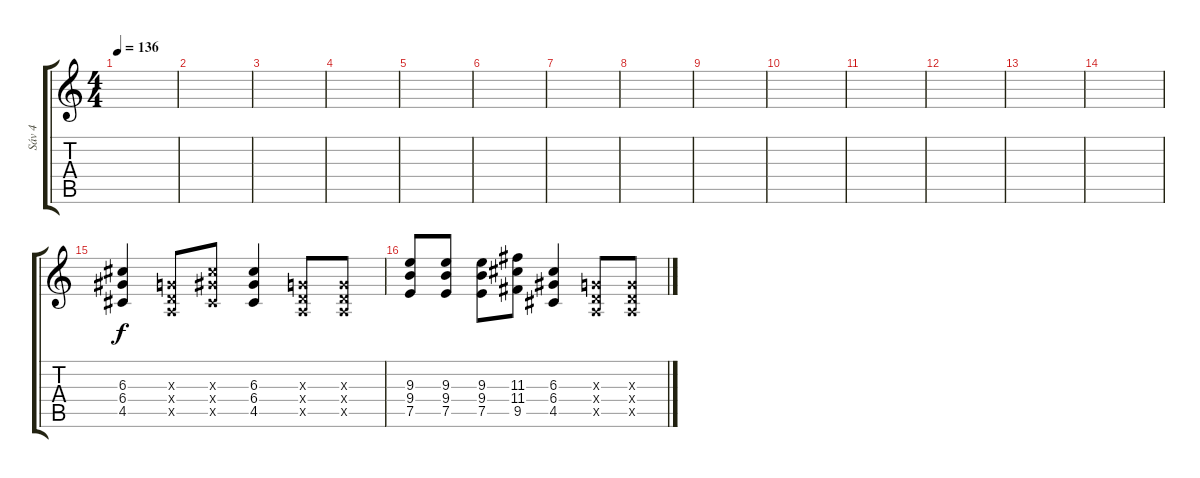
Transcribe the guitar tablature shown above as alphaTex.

\track ("Sáv 4" "Sáv 4") {instrument overdrivenguitar}
\staff {score tabs}
\tuning (E4 B3 G3 D3 A2 E2) {hide}
\ts (4 4)
\tempo 136
\clef g2
\ks c
|
|
|
|
|
|
|
|
|
|
|
|
|
|
(6.3 6.4 4.5).4 (0.3{x} 0.4{x} 0.5{x}).8 (6.3{x} 6.4{x} 4.5{x}).8 (6.3 6.4 4.5).4 (0.3{x} 0.4{x} 0.5{x}).8 (0.3{x} 0.4{x} 0.5{x}).8 |
(9.3 9.4 7.5).8 (9.3 9.4 7.5).8 (9.3 9.4 7.5).8 (11.3 11.4 9.5).8 (6.3 6.4 4.5).4 (0.3{x} 0.4{x} 0.5{x}).8 (0.3{x} 0.4{x} 0.5{x}).8
